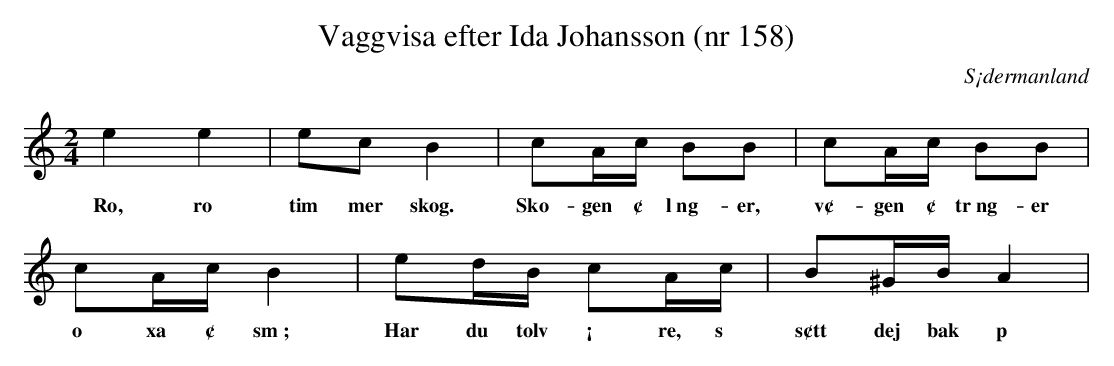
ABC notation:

X:1
T: Vaggvisa efter Ida Johansson (nr 158)
O: S¡dermanland
M: 2/4
L: 1/16
Q: 70
K: Am
e4 e4 | e2c2 B4 | c2Ac B2B2 | c2Ac B2B2 |
w: Ro, ro tim mer skog. Sko-gen ¢ l ng-er, v¢-gen ¢ tr ng-er
c2Ac B4 | e2dB c2Ac | B2^GB A4 |
w: o xa ¢ sm ; Har du tolv ¡ re, s  s¢tt dej bak p
